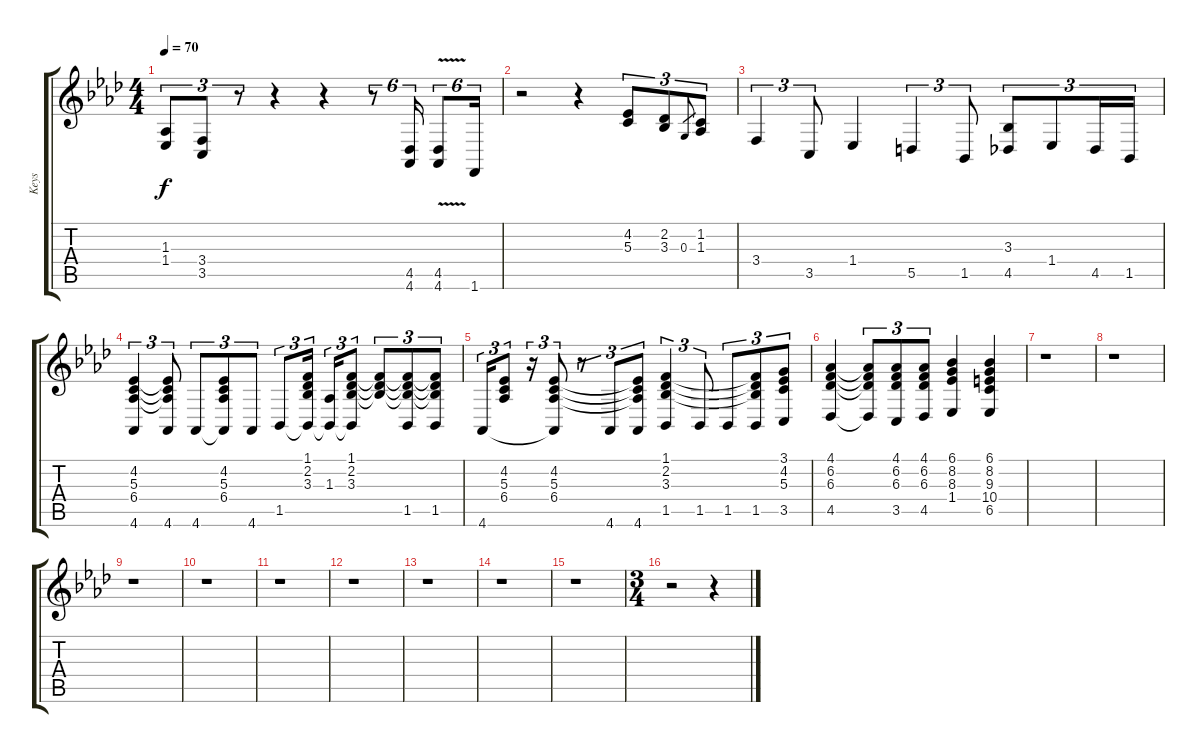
\track ("Keys" "Keys") {instrument acousticgrandpiano}
\staff {score tabs}
\tuning (E4 B3 G3 D3 A2 E2) {hide}
\ts (4 4)
\tempo 70
\clef g2
\ks fminor
(1.3 1.4).8{tu (3 2) dy f} (3.4 3.5).8{tu (3 2)} r.8{tu (3 2)} r.4 r.4 r.8{tu (6 4)} (4.5 4.6).16{tu (6 4)} (4.5 4.6{v}).8{tu (6 4)} 1.6.16{tu (6 4)} |
r.2 r.4 (4.2 5.3).8{tu (3 2)} (2.2 3.3).8{tu (3 2)} 0.3.8{gr} (1.2 1.3).8{tu (3 2)} |
3.4.4{tu (3 2)} 3.5.8{tu (3 2)} 1.4.4 5.5.4{tu (3 2)} 1.5.8{tu (3 2)} (3.3 4.5).8{tu (3 2)} 1.4.8{tu (3 2)} 4.5.16{tu (3 2)} 1.5.16{tu (3 2)} |
(4.2 5.3 6.4 4.6).4{tu (3 2)} (4.2{t} 5.3{t} 6.4{t} 4.6).8{tu (3 2)} 4.6.8{tu (3 2)} (4.2 5.3 6.4 4.6{t}).8{tu (3 2)} 4.6.8{tu (3 2)} 1.5.8{tu (3 2)} (1.1 2.2 3.3 1.5{t}).16{tu (3 2) beam splitsecondary} (1.3 1.5{t}).16{tu (3 2)} (1.1 2.2 3.3 1.5{t}).8{tu (3 2)} (1.1{t} 2.2{t} 3.3{t}).8{tu (3 2)} (1.1{t} 2.2{t} 3.3{t} 1.5).8{tu (3 2)} (1.1{t} 2.2{t} 3.3{t} 1.5).8{tu (3 2)} |
4.6.16{tu (3 2)} (4.2 5.3 6.4).8{tu (3 2)} r.16{tu (3 2)} (4.2 5.3 6.4 4.6{t}).8{tu (3 2)} r.8{tu (3 2)} 4.6.8{tu (3 2)} (4.2{t} 5.3{t} 6.4{t} 4.6).8{tu (3 2)} (1.1 2.2 3.3 1.5).4{tu (3 2)} 1.5.8{tu (3 2)} 1.5.8{tu (3 2)} (1.1{t} 2.2{t} 3.3{t} 1.5).8{tu (3 2)} (3.1 4.2 5.3 3.5).8{tu (3 2)} |
(4.1 6.2 6.3 4.5).4 (4.1{t} 6.2{t} 6.3{t} 4.5{t}).8{tu (3 2)} (4.1 6.2 6.3 3.5).8{tu (3 2)} (4.1 6.2 6.3 4.5).8{tu (3 2)} (6.1 8.2 8.3 1.4).4 (6.1 8.2 9.3 10.4 6.5).4 |
r.1 |
r.1 |
r.1 |
r.1 |
r.1 |
r.1 |
r.1 |
r.1 |
r.1 |
\ts (3 4)
r.2 r.4
